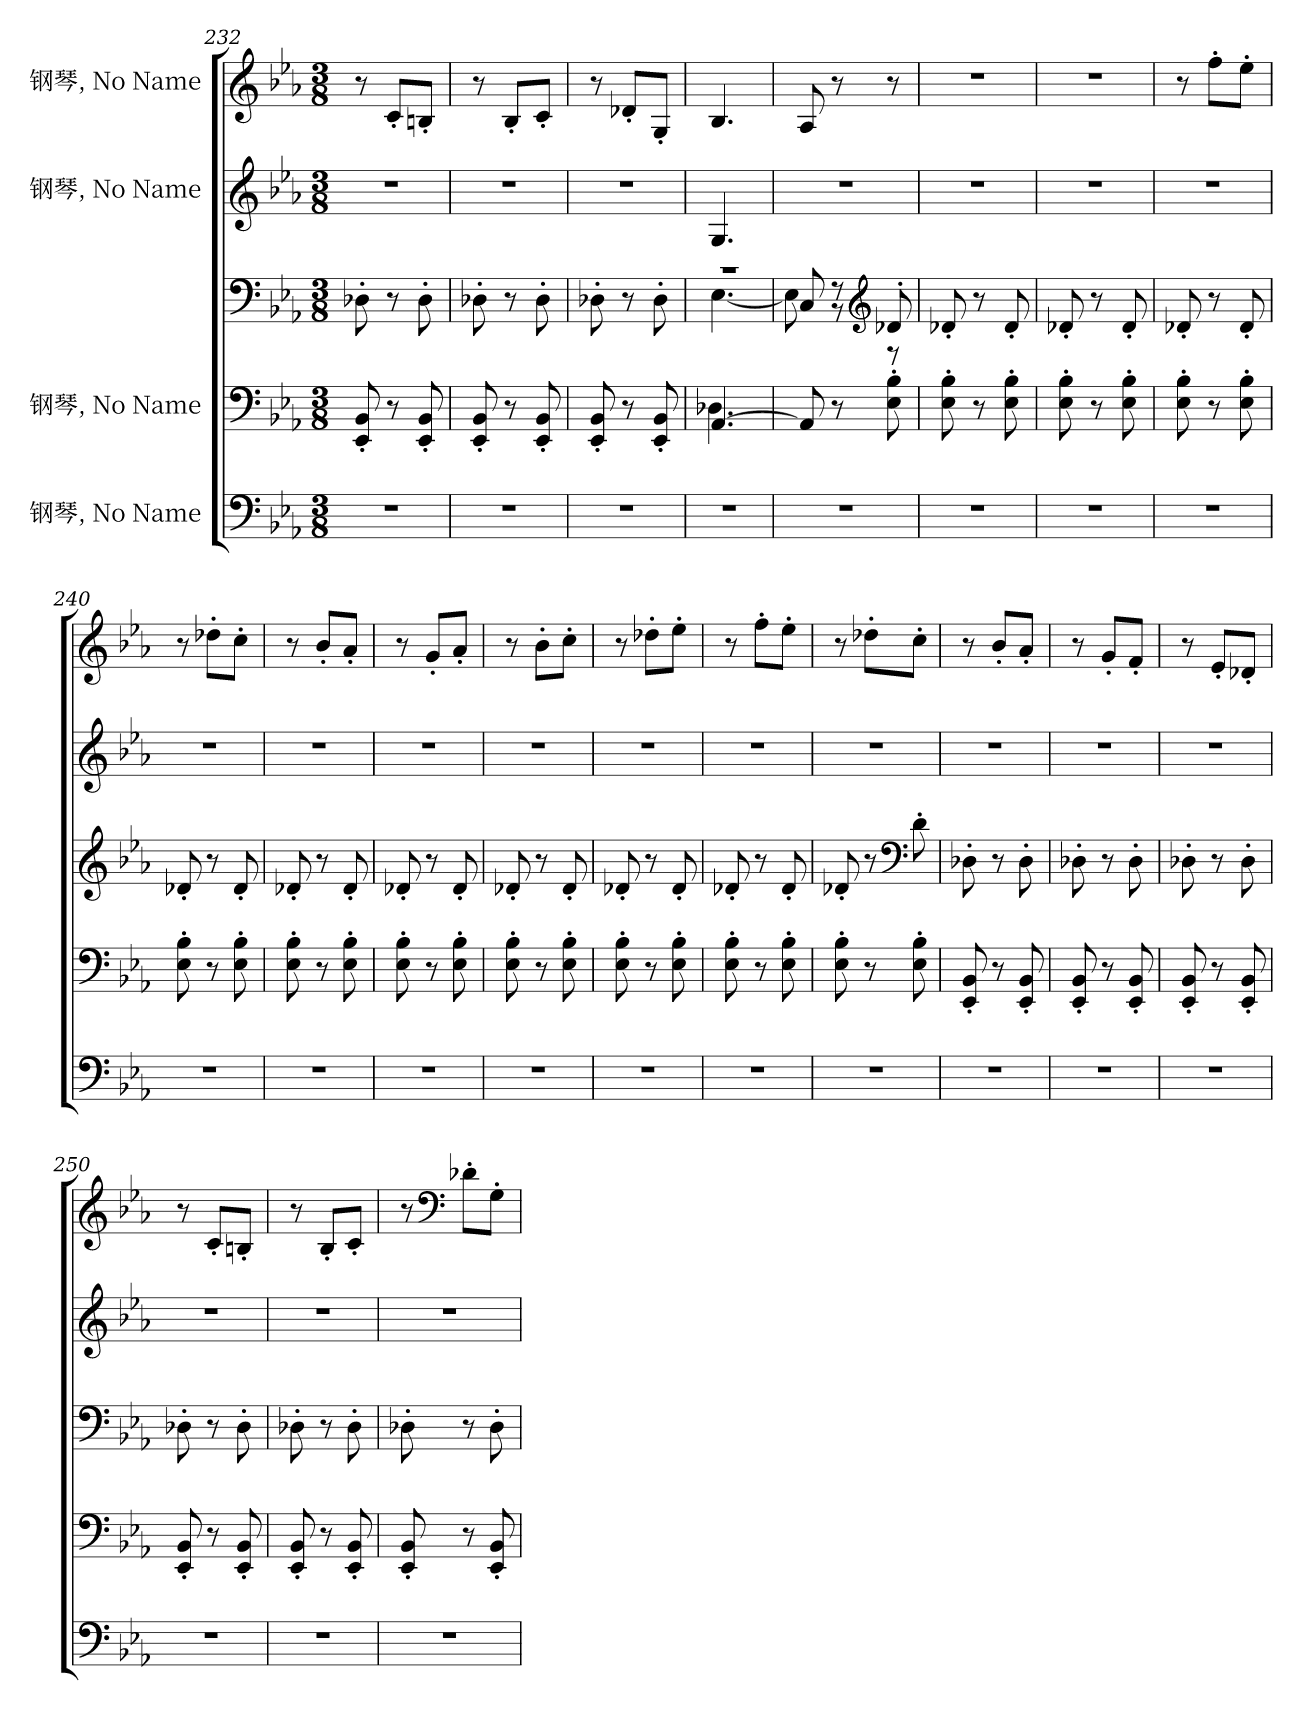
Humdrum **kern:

**kern	**kern	**kern	**kern	**kern
*part4	*part3	*part3	*part2	*part1
*staff5	*staff4	*staff3	*staff2	*staff1
*I"钢琴, No Name	*I"钢琴, No Name	*	*I"钢琴, No Name	*I"钢琴, No Name
*clefF4	*clefF4	*clefF4	*clefG2	*clefG2
*k[b-e-a-]	*k[b-e-a-]	*k[b-e-a-]	*k[b-e-a-]	*k[b-e-a-]
*M3/8	*M3/8	*M3/8	*M3/8	*M3/8
=232	=232	=232	=232	=232
4.r	8EE-/' 8BB-/'	8D-X'\	4.r	8r
.	8r	8r	.	8c'/L
.	8EE-/' 8BB-/'	8D-'\	.	8Bn'/J
=233	=233	=233	=233	=233
4.r	8EE-/' 8BB-/'	8D-X'\	4.r	8r
.	8r	8r	.	8B-'/L
.	8EE-/' 8BB-/'	8D-'\	.	8c'/J
!!LO:LB:g=z
=234	=234	=234	=234	=234
4.r	8EE-/' 8BB-/'	8D-X'\	4.r	8r
.	8r	8r	.	8d-X'/L
.	8EE-/' 8BB-/'	8D-'\	.	8G'/J
=235	=235	=235	=235	=235
*	*^	*^	*	*
4.r	[4.AA-/	4.D-X\	4.r	[4.E-\	4.G/	4.B-/
*	*v	*v	*	*	*	*
=236	=236	=236	=236	=236	=236
4.r	8AA-/]	8C/	8E-\]	4.r	8A-/
*	*	*	*	*	*MM188
.	8r	8r	8r	.	8r
*	*	*clefG2	*	*	*
*	*	*	*	*	*MM199
.	8E-\' 8B-\'	8d-X'/	8r	.	8r
*	*	*v	*v	*	*
=237	=237	=237	=237	=237
4.r	8E-\' 8B-\'	8d-X'/	4.r	4.r
.	8r	8r	.	.
.	8E-\' 8B-\'	8d-'/	.	.
=238	=238	=238	=238	=238
4.r	8E-\' 8B-\'	8d-X'/	4.r	4.r
.	8r	8r	.	.
.	8E-\' 8B-\'	8d-'/	.	.
=239	=239	=239	=239	=239
*	*	*	*	*MM199
4.r	8E-\' 8B-\'	8d-X'/	4.r	8r
.	8r	8r	.	8ff'\L
.	8E-\' 8B-\'	8d-'/	.	8ee-'\J
=240	=240	=240	=240	=240
4.r	8E-\' 8B-\'	8d-X'/	4.r	8r
.	8r	8r	.	8dd-X'\L
.	8E-\' 8B-\'	8d-'/	.	8cc'\J
!!LO:PB:g=z
=241	=241	=241	=241	=241
4.r	8E-\' 8B-\'	8d-X'/	4.r	8r
.	8r	8r	.	8b-'/L
.	8E-\' 8B-\'	8d-'/	.	8a-'/J
=242	=242	=242	=242	=242
4.r	8E-\' 8B-\'	8d-X'/	4.r	8r
.	8r	8r	.	8g'/L
.	8E-\' 8B-\'	8d-'/	.	8a-'/J
=243	=243	=243	=243	=243
4.r	8E-\' 8B-\'	8d-X'/	4.r	8r
.	8r	8r	.	8b-'\L
.	8E-\' 8B-\'	8d-'/	.	8cc'\J
=244	=244	=244	=244	=244
4.r	8E-\' 8B-\'	8d-X'/	4.r	8r
.	8r	8r	.	8dd-X'\L
.	8E-\' 8B-\'	8d-'/	.	8ee-'\J
=245	=245	=245	=245	=245
*	*	*	*	*MM199
4.r	8E-\' 8B-\'	8d-X'/	4.r	8r
.	8r	8r	.	8ff'\L
.	8E-\' 8B-\'	8d-'/	.	8ee-'\J
=246	=246	=246	=246	=246
4.r	8E-\' 8B-\'	8d-X'/	4.r	8r
.	8r	8r	.	8dd-X'\L
*	*	*clefF4	*	*
.	8E-\' 8B-\'	8d-'\	.	8cc'\J
=247	=247	=247	=247	=247
4.r	8EE-/' 8BB-/'	8D-X'\	4.r	8r
.	8r	8r	.	8b-'/L
.	8EE-/' 8BB-/'	8D-'\	.	8a-'/J
!!LO:LB:g=z
=248	=248	=248	=248	=248
4.r	8EE-/' 8BB-/'	8D-X'\	4.r	8r
.	8r	8r	.	8g'/L
.	8EE-/' 8BB-/'	8D-'\	.	8f'/J
=249	=249	=249	=249	=249
4.r	8EE-/' 8BB-/'	8D-X'\	4.r	8r
.	8r	8r	.	8e-'/L
.	8EE-/' 8BB-/'	8D-'\	.	8d-X'/J
=250	=250	=250	=250	=250
4.r	8EE-/' 8BB-/'	8D-X'\	4.r	8r
.	8r	8r	.	8c'/L
.	8EE-/' 8BB-/'	8D-'\	.	8Bn'/J
=251	=251	=251	=251	=251
4.r	8EE-/' 8BB-/'	8D-X'\	4.r	8r
.	8r	8r	.	8B-'/L
.	8EE-/' 8BB-/'	8D-'\	.	8c'/J
=252	=252	=252	=252	=252
4.r	8EE-/' 8BB-/'	8D-X'\	4.r	8r
*	*	*	*	*clefF4
.	8r	8r	.	8d-X'\L
.	8EE-/' 8BB-/'	8D-'\	.	8G'\J
=	=	=	=	=
*-	*-	*-	*-	*-
